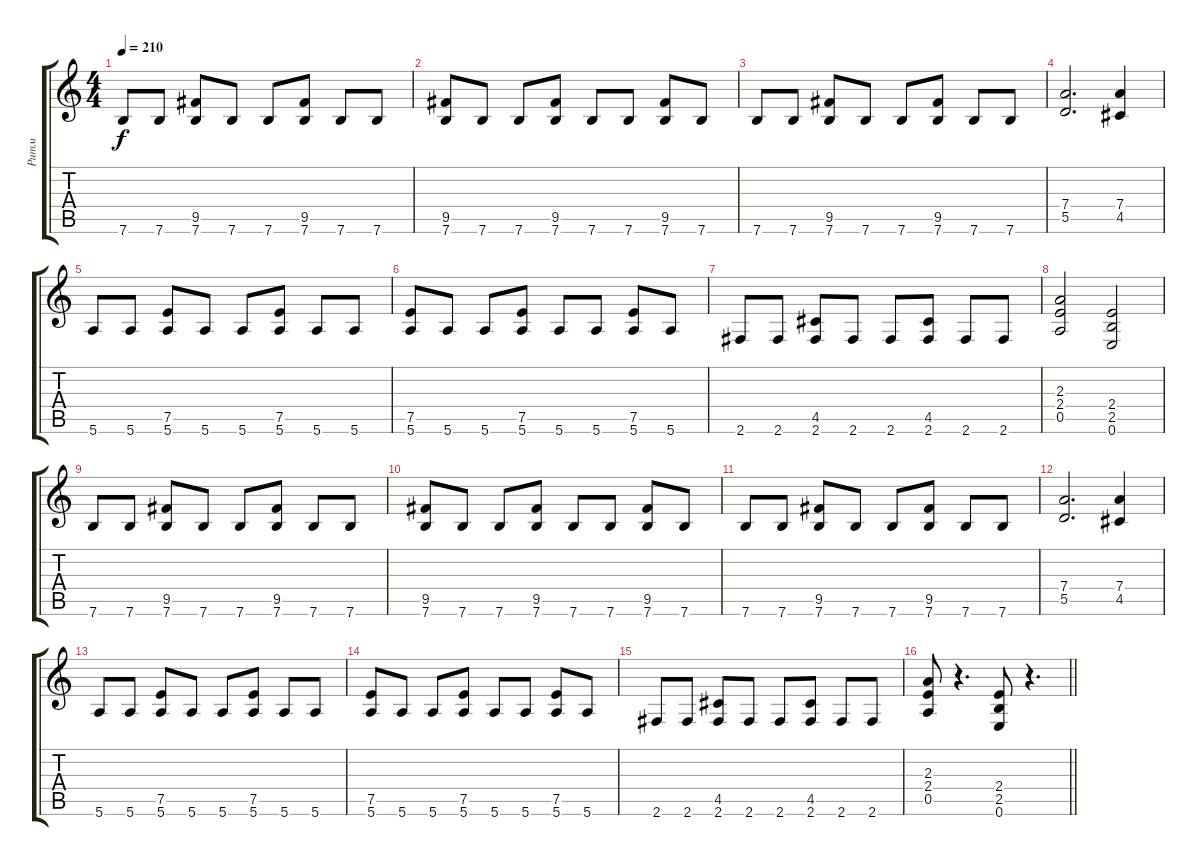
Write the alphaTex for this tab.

\track ("Ритм" "Ритм") {instrument distortionguitar}
\staff {score tabs}
\tuning (E4 B3 G3 D3 A2 E2) {hide}
\ts (4 4)
\tempo 210
\clef g2
\ks c
7.6.8{dy f} 7.6.8 (9.5 7.6).8 7.6.8 7.6.8 (9.5 7.6).8 7.6.8 7.6.8 |
(9.5 7.6).8 7.6.8 7.6.8 (9.5 7.6).8 7.6.8 7.6.8 (9.5 7.6).8 7.6.8 |
7.6.8 7.6.8 (9.5 7.6).8 7.6.8 7.6.8 (9.5 7.6).8 7.6.8 7.6.8 |
(7.4 5.5).2{d} (7.4 4.5).4 |
5.6.8 5.6.8 (7.5 5.6).8 5.6.8 5.6.8 (7.5 5.6).8 5.6.8 5.6.8 |
(7.5 5.6).8 5.6.8 5.6.8 (7.5 5.6).8 5.6.8 5.6.8 (7.5 5.6).8 5.6.8 |
2.6.8 2.6.8 (4.5 2.6).8 2.6.8 2.6.8 (4.5 2.6).8 2.6.8 2.6.8 |
(2.3 2.4 0.5).2 (2.4 2.5 0.6).2 |
7.6.8 7.6.8 (9.5 7.6).8 7.6.8 7.6.8 (9.5 7.6).8 7.6.8 7.6.8 |
(9.5 7.6).8 7.6.8 7.6.8 (9.5 7.6).8 7.6.8 7.6.8 (9.5 7.6).8 7.6.8 |
7.6.8 7.6.8 (9.5 7.6).8 7.6.8 7.6.8 (9.5 7.6).8 7.6.8 7.6.8 |
(7.4 5.5).2{d} (7.4 4.5).4 |
5.6.8 5.6.8 (7.5 5.6).8 5.6.8 5.6.8 (7.5 5.6).8 5.6.8 5.6.8 |
(7.5 5.6).8 5.6.8 5.6.8 (7.5 5.6).8 5.6.8 5.6.8 (7.5 5.6).8 5.6.8 |
2.6.8 2.6.8 (4.5 2.6).8 2.6.8 2.6.8 (4.5 2.6).8 2.6.8 2.6.8 |
\barLineRight lightlight
(2.3 2.4 0.5).8 r.4{d} (2.4 2.5 0.6).8 r.4{d}
